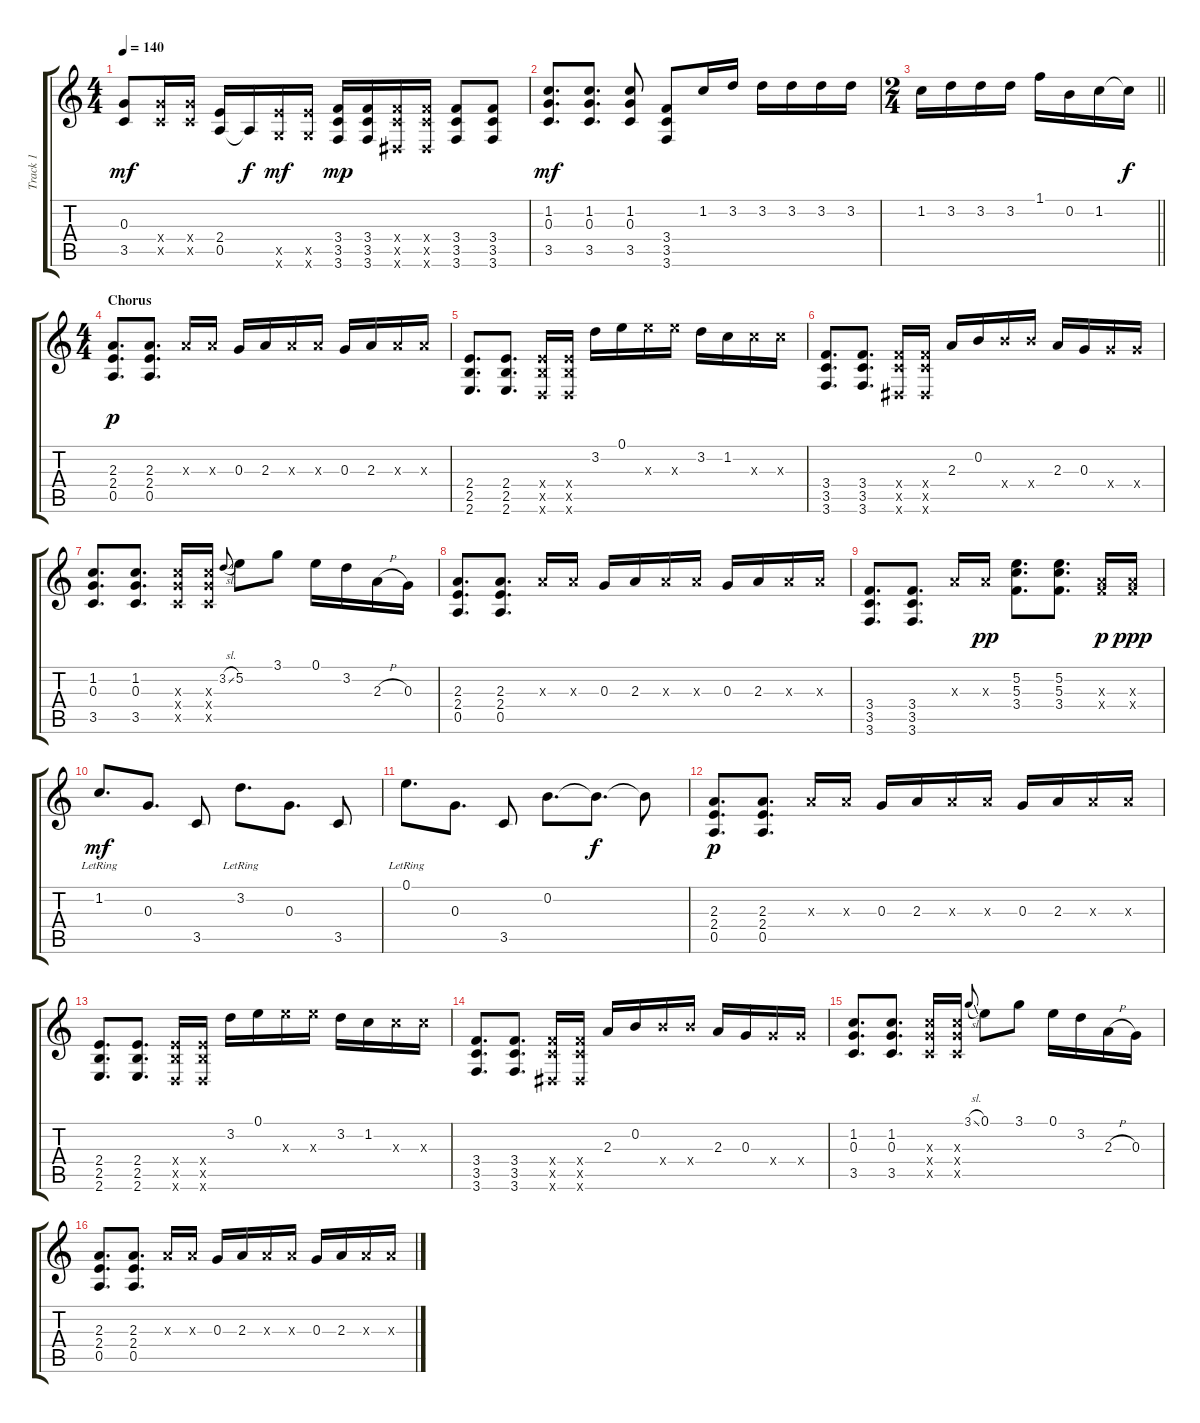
\track ("Track 1" "Track 1") {instrument distortionguitar}
\staff {score tabs}
\tuning (E4 B3 G3 D3 A2 D2) {hide}
\ts (4 4)
\tempo 140
\clef g2
\ks c
(0.3 3.5).8{dy mf} (5.4{x} 3.5{x}).16 (5.4{x} 3.5{x}).16 (2.4 0.5).16 0.5{t}.16{dy f} (7.5{x} 5.6{x}).16{dy mf} (7.5{x} 5.6{x}).16 (3.4 3.5 3.6).16{dy mp} (3.4 3.5 3.6).16 (3.4{x} 3.5{x} 1.6{x}).16 (3.4{x} 3.5{x} 1.6{x}).16 (3.4 3.5 3.6).8 (3.4 3.5 3.6).8 |
(1.2 0.3 3.5).8{d dy mf} (1.2 0.3 3.5).8{d} (1.2 0.3 3.5).8 (3.4 3.5 3.6).8 1.2.16 3.2.16 3.2.16 3.2.16 3.2.16 3.2.16 |
\ts (2 4)
\barLineRight lightlight
1.2.16 3.2.16 3.2.16 3.2.16 1.1.16 0.2.16 1.2.16 1.2{t}.16{dy f} |
\ts (4 4)
\section ("" "Chorus")
(2.3 2.4 0.5).8{d dy p} (2.3 2.4 0.5).8{d} 2.3{x}.16 2.3{x}.16 0.3.16 2.3.16 2.3{x}.16 2.3{x}.16 0.3.16 2.3.16 2.3{x}.16 2.3{x}.16 |
(2.4 2.5 2.6).8{d} (2.4 2.5 2.6).8{d} (2.4{x} 2.5{x} 0.6{x}).16 (2.4{x} 2.5{x} 0.6{x}).16 3.2.16 0.1.16 9.3{x}.16 9.3{x}.16 3.2.16 1.2.16 5.3{x}.16 5.3{x}.16 |
(3.4 3.5 3.6).8{d} (3.4 3.5 3.6).8{d} (3.4{x} 3.5{x} 1.6{x}).16 (3.4{x} 3.5{x} 1.6{x}).16 2.3.16 0.2.16 9.4{x}.16 9.4{x}.16 2.3.16 0.3.16 5.4{x}.16 5.4{x}.16 |
(1.2 0.3 3.5).8{d} (1.2 0.3 3.5).8{d} (5.3{x} 5.4{x} 3.5{x}).16 (5.3{x} 5.4{x} 3.5{x}).16 3.2{sl}.8{gr onbeat} 5.2.8 3.1.8 0.1.16 3.2.16 2.3{h}.16 0.3.16 |
(2.3 2.4 0.5).8{d} (2.3 2.4 0.5).8{d} 2.3{x}.16 2.3{x}.16 0.3.16 2.3.16 2.3{x}.16 2.3{x}.16 0.3.16 2.3.16 2.3{x}.16 2.3{x}.16 |
(3.4 3.5 3.6).8{d} (3.4 3.5 3.6).8{d} 2.3{x}.16 2.3{x}.16{dy pp} (5.2 5.3 3.4).8{d} (5.2 5.3 3.4).8{d} (2.3{x} 3.4{x}).16{dy p} (2.3{x} 3.4{x}).16{dy ppp} |
1.2{lr}.8{d dy mf} 0.3.8{d} 3.5.8 3.2{lr}.8{d} 0.3.8{d} 3.5.8 |
0.1{lr}.8{d} 0.3.8{d} 3.5.8 0.2.8{d} 0.2{t}.8{d dy f} 0.2{t}.8 |
(2.3 2.4 0.5).8{d dy p} (2.3 2.4 0.5).8{d} 2.3{x}.16 2.3{x}.16 0.3.16 2.3.16 2.3{x}.16 2.3{x}.16 0.3.16 2.3.16 2.3{x}.16 2.3{x}.16 |
(2.4 2.5 2.6).8{d} (2.4 2.5 2.6).8{d} (2.4{x} 2.5{x} 0.6{x}).16 (2.4{x} 2.5{x} 0.6{x}).16 3.2.16 0.1.16 9.3{x}.16 9.3{x}.16 3.2.16 1.2.16 5.3{x}.16 5.3{x}.16 |
(3.4 3.5 3.6).8{d} (3.4 3.5 3.6).8{d} (3.4{x} 3.5{x} 1.6{x}).16 (3.4{x} 3.5{x} 1.6{x}).16 2.3.16 0.2.16 9.4{x}.16 9.4{x}.16 2.3.16 0.3.16 5.4{x}.16 5.4{x}.16 |
(1.2 0.3 3.5).8{d} (1.2 0.3 3.5).8{d} (5.3{x} 5.4{x} 3.5{x}).16 (5.3{x} 5.4{x} 3.5{x}).16 3.1{sl}.8{gr onbeat} 0.1.8 3.1.8 0.1.16 3.2.16 2.3{h}.16 0.3.16 |
(2.3 2.4 0.5).8{d} (2.3 2.4 0.5).8{d} 2.3{x}.16 2.3{x}.16 0.3.16 2.3.16 2.3{x}.16 2.3{x}.16 0.3.16 2.3.16 2.3{x}.16 2.3{x}.16
